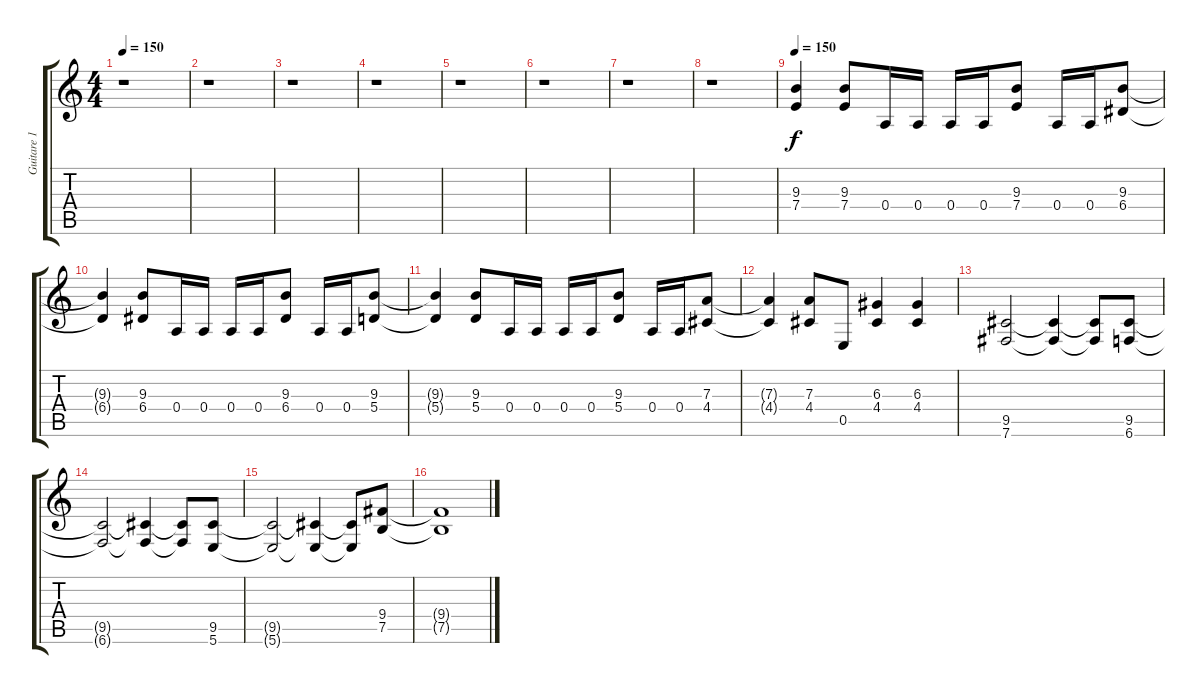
\track ("Guitare 1" "Guitare 1") {instrument distortionguitar}
\staff {score tabs}
\tuning (B3 Gb3 D3 A2 E2 B1) {hide}
\ts (4 4)
\tempo 150
\clef g2
\ks c
r.1{dy f} |
r.1 |
r.1 |
r.1 |
r.1 |
r.1 |
r.1 |
r.1 |
\tempo 150
(9.3 7.4).4 (9.3 7.4).8 0.4.16 0.4.16 0.4.16 0.4.16 (9.3 7.4).8 0.4.16 0.4.16 (9.3 6.4).8 |
(9.3{t} 6.4{t}).4 (9.3 6.4).8 0.4.16 0.4.16 0.4.16 0.4.16 (9.3 6.4).8 0.4.16 0.4.16 (9.3 5.4).8 |
(9.3{t} 5.4{t}).4 (9.3 5.4).8 0.4.16 0.4.16 0.4.16 0.4.16 (9.3 5.4).8 0.4.16 0.4.16 (7.3 4.4).8 |
(7.3{t} 4.4{t}).4 (7.3 4.4).8 0.5.8 (6.3 4.4).4 (6.3 4.4).4 |
(9.5 7.6).2 (9.5{t} 7.6{t}).4 (9.5{t} 7.6{t}).8 (9.5 6.6).8 |
(9.5{t} 6.6{t}).2 (9.5{t} 6.6{t}).4 (9.5{t} 6.6{t}).8 (9.5 5.6).8 |
(9.5{t} 5.6{t}).2 (9.5{t} 5.6{t}).4 (9.5{t} 5.6{t}).8 (9.4 7.5).8 |
(9.4{t} 7.5{t}).1
